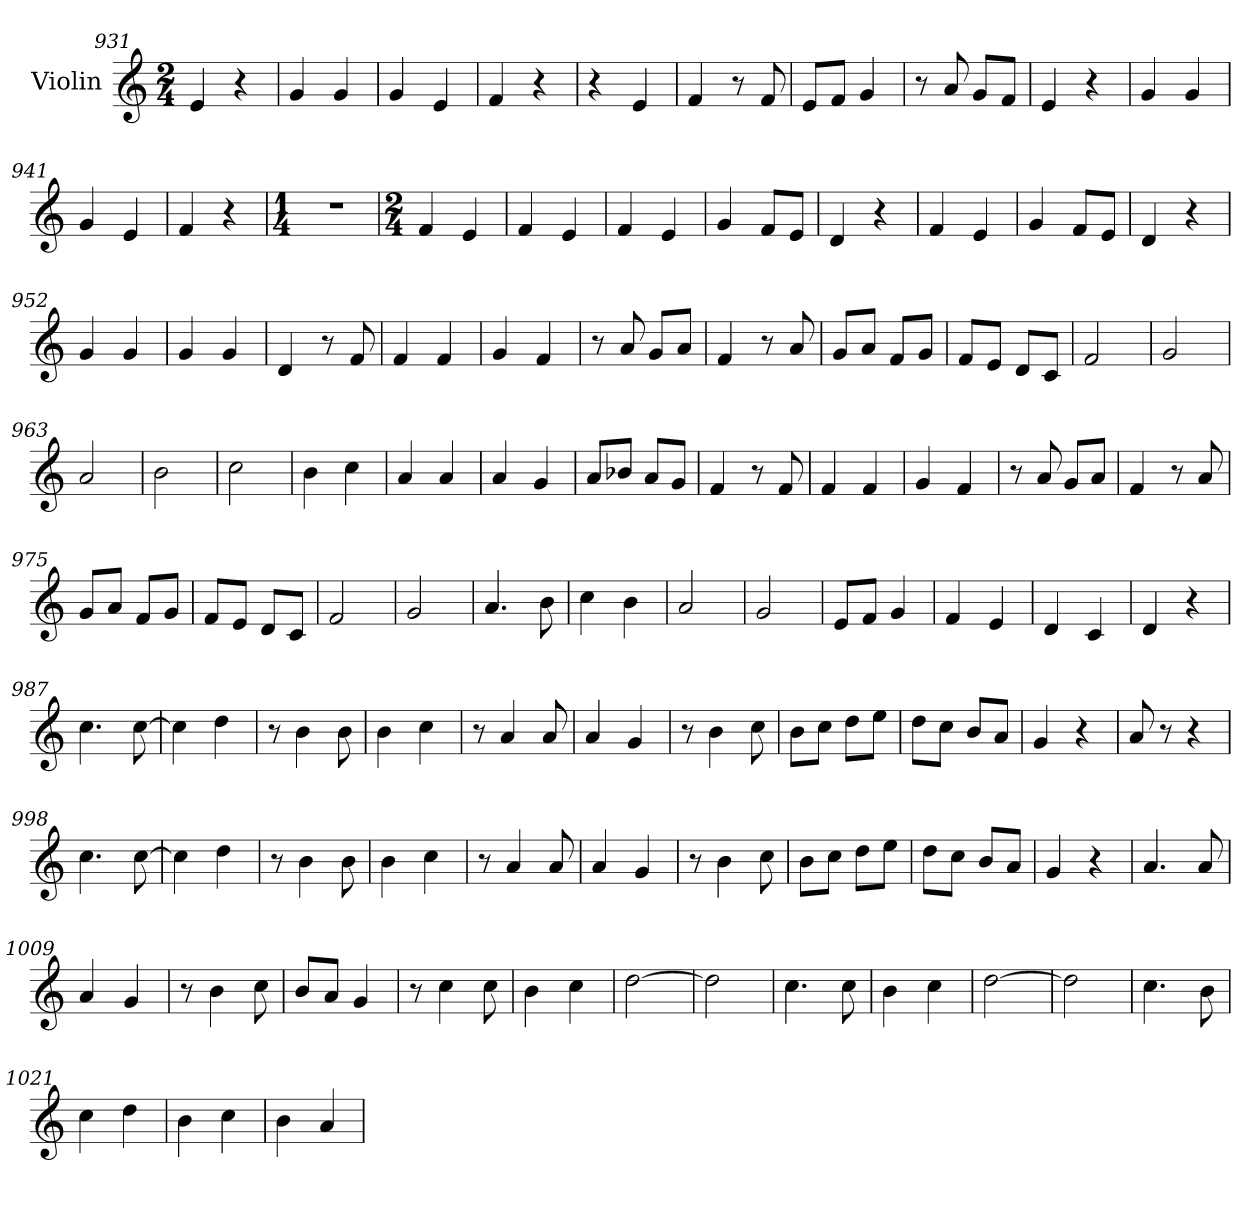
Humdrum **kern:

**kern
*part1
*staff1
*I"Violin
*clefG2
*k[]
*M2/4
=931
4e/
4r
!!LO:LB:g=z
=932
4g/
4g/
=933
4g/
4e/
=934
4f/
4r
=935
4r
4e/
=936
4f/
8r
8f/
=937
8e/L
8f/J
4g/
=938
8r
8a/
8g/L
8f/J
=939
4e/
4r
=940
4g/
4g/
=941
4g/
4e/
!!LO:LB:g=z
=942
4f/
4r
=943
*M1/4
4r
=944
*M2/4
4f/
4e/
=945
4f/
4e/
=946
4f/
4e/
=947
4g/
8f/L
8e/J
=948
4d/
4r
=949
4f/
4e/
=950
4g/
8f/L
8e/J
!!LO:LB:g=z
=951
4d/
4r
=952
4g/
4g/
=953
4g/
4g/
=954
4d/
8r
8f/
=955
4f/
4f/
=956
4g/
4f/
=957
8r
8a/
8g/L
8a/J
=958
4f/
8r
8a/
=959
8g/L
8a/J
8f/L
8g/J
=960
8f/L
8e/J
8d/L
8c/J
!!LO:LB:g=z
=961
2f/
=962
2g/
=963
2a/
=964
2b\
=965
2cc\
=966
4b\
4cc\
=967
4a/
4a/
=968
4a/
4g/
=969
8a/L
8b-X/J
8a/L
8g/J
=970
4f/
8r
8f/
=971
4f/
4f/
!!LO:LB:g=z
=972
4g/
4f/
=973
8r
8a/
8g/L
8a/J
=974
4f/
8r
8a/
=975
8g/L
8a/J
8f/L
8g/J
=976
8f/L
8e/J
8d/L
8c/J
=977
2f/
=978
2g/
=979
4.a/
8b\
=980
4cc\
4b\
=981
2a/
!!LO:LB:g=z
=982
2g/
=983
8e/L
8f/J
4g/
=984
4f/
4e/
=985
4d/
4c/
=986
4d/
4r
=987
4.cc\
[8cc\
=988
4cc\]
4dd\
=989
8r
4b\
8b\
=990
4b\
4cc\
=991
8r
4a/
8a/
!!LO:LB:g=z
=992
4a/
4g/
=993
8r
4b\
8cc\
=994
8b\L
8cc\J
8dd\L
8ee\J
=995
8dd\L
8cc\J
8b/L
8a/J
=996
4g/
4r
=997
8a/
8r
4r
=998
4.cc\
[8cc\
=999
4cc\]
4dd\
=1000
8r
4b\
8b\
=1001
4b\
4cc\
!!LO:PB:g=z
=1002
8r
4a/
8a/
=1003
4a/
4g/
=1004
8r
4b\
8cc\
=1005
8b\L
8cc\J
8dd\L
8ee\J
=1006
8dd\L
8cc\J
8b/L
8a/J
=1007
4g/
4r
=1008
4.a/
8a/
=1009
4a/
4g/
=1010
8r
4b\
8cc\
=1011
8b/L
8a/J
4g/
!!LO:LB:g=z
=1012
8r
4cc\
8cc\
=1013
4b\
4cc\
=1014
[2dd\
=1015
2dd\]
=1016
4.cc\
8cc\
=1017
4b\
4cc\
=1018
[2dd\
=1019
2dd\]
=1020
4.cc\
8b\
=1021
4cc\
4dd\
=1022
4b\
4cc\
!!LO:LB:g=z
=1023
4b\
4a/
=
*-
